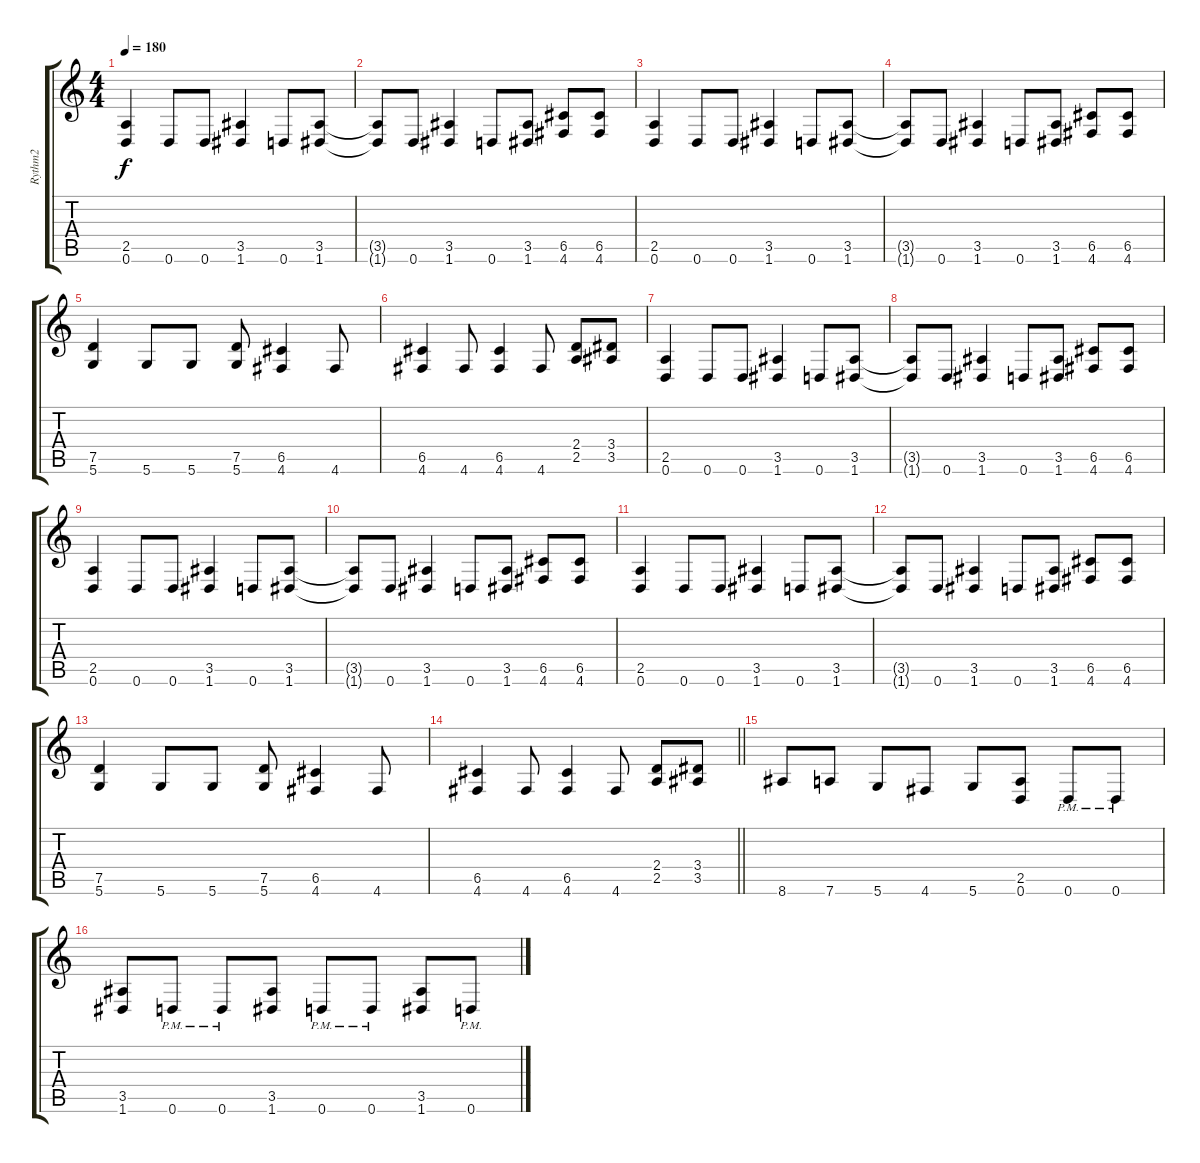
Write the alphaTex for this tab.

\track ("Rythm2" "Rythm2") {instrument overdrivenguitar}
\staff {score tabs}
\tuning (D4 A3 F3 C3 G2 D2) {hide}
\ts (4 4)
\tempo 180
\clef g2
\ks c
(2.5 0.6).4{dy f} 0.6.8 0.6.8 (3.5 1.6).4 0.6.8 (3.5 1.6).8 |
(3.5{t} 1.6{t}).8 0.6.8 (3.5 1.6).4 0.6.8 (3.5 1.6).8 (6.5 4.6).8 (6.5 4.6).8 |
(2.5 0.6).4 0.6.8 0.6.8 (3.5 1.6).4 0.6.8 (3.5 1.6).8 |
(3.5{t} 1.6{t}).8 0.6.8 (3.5 1.6).4 0.6.8 (3.5 1.6).8 (6.5 4.6).8 (6.5 4.6).8 |
(7.5 5.6).4 5.6.8 5.6.8 (7.5 5.6).8 (6.5 4.6).4 4.6.8 |
(6.5 4.6).4 4.6.8 (6.5 4.6).4 4.6.8 (2.4 2.5).8 (3.4 3.5).8 |
(2.5 0.6).4 0.6.8 0.6.8 (3.5 1.6).4 0.6.8 (3.5 1.6).8 |
(3.5{t} 1.6{t}).8 0.6.8 (3.5 1.6).4 0.6.8 (3.5 1.6).8 (6.5 4.6).8 (6.5 4.6).8 |
(2.5 0.6).4 0.6.8 0.6.8 (3.5 1.6).4 0.6.8 (3.5 1.6).8 |
(3.5{t} 1.6{t}).8 0.6.8 (3.5 1.6).4 0.6.8 (3.5 1.6).8 (6.5 4.6).8 (6.5 4.6).8 |
(2.5 0.6).4 0.6.8 0.6.8 (3.5 1.6).4 0.6.8 (3.5 1.6).8 |
(3.5{t} 1.6{t}).8 0.6.8 (3.5 1.6).4 0.6.8 (3.5 1.6).8 (6.5 4.6).8 (6.5 4.6).8 |
(7.5 5.6).4 5.6.8 5.6.8 (7.5 5.6).8 (6.5 4.6).4 4.6.8 |
\barLineRight lightlight
(6.5 4.6).4 4.6.8 (6.5 4.6).4 4.6.8 (2.4 2.5).8 (3.4 3.5).8 |
8.6.8 7.6.8 5.6.8 4.6.8 5.6.8 (2.5 0.6).8 0.6{pm}.8 0.6{pm}.8 |
(3.5 1.6).8 0.6{pm}.8 0.6{pm}.8 (3.5 1.6).8 0.6{pm}.8 0.6{pm}.8 (3.5 1.6).8 0.6{pm}.8
